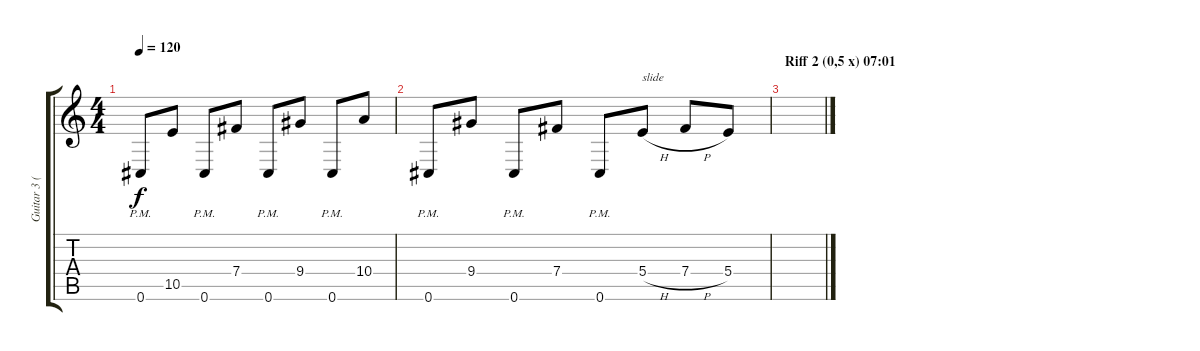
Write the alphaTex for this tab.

\track ("Guitar 3 (doubles/harmony Guitar 2) C#" "Guitar 3 (") {instrument distortionguitar}
\staff {score tabs}
\tuning (Db4 Ab3 E3 B2 Gb2 Db2) {hide}
\ts (4 4)
\tempo 120
\clef g2
\ks c
0.6{pm}.8{dy f} 10.5.8 0.6{pm}.8 7.4.8 0.6{pm}.8 9.4.8 0.6{pm}.8 10.4.8 |
0.6{pm}.8 9.4.8 0.6{pm}.8 7.4.8 0.6{pm}.8 5.4{h}.8{txt "slide"} 7.4{h}.8 5.4.8 |
\section ("" "Riff 2 (0,5 x) 07:01")
